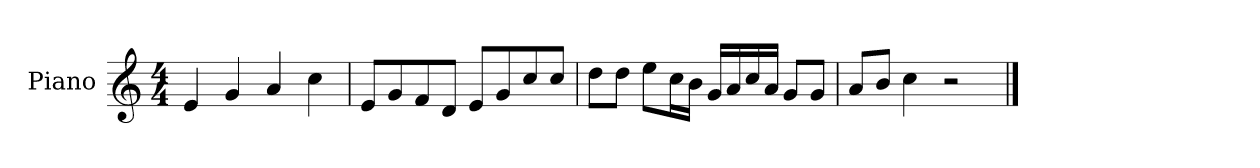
**kern
*part1
*staff1
*I"Piano
*I'P-no
*clefG2
*k[]
*M4/4
*MM90
=1
4e/
4g/
4a/
4cc\
=2
8e/L
8g/
8f/
8d/J
8e/L
8g/
8cc/
8cc/J
=3
8dd\L
8dd\J
8ee\L
16cc\L
16b\JJ
16g/LL
16a/
16cc/
16a/JJ
8g/L
8g/J
=4
8a/L
8b/J
4cc\
2r
==
*-
